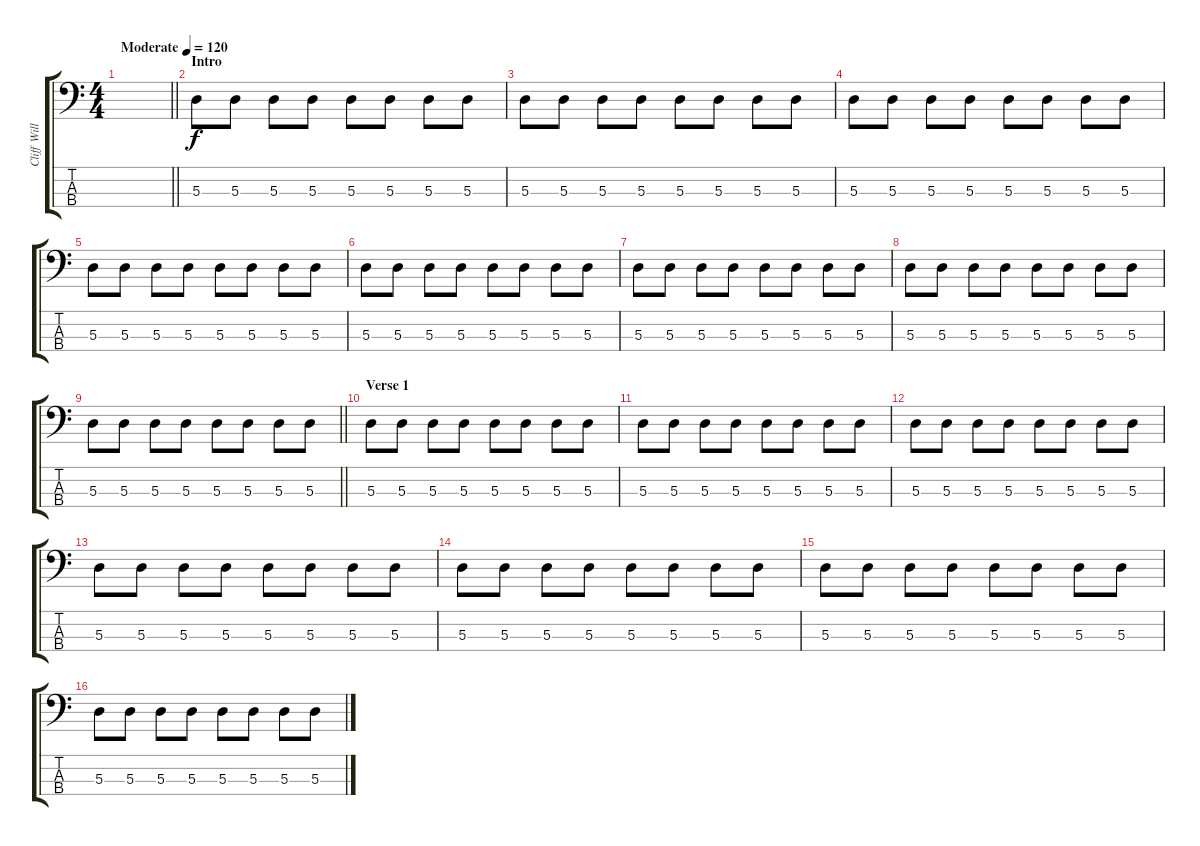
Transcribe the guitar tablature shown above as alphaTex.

\track ("Cliff Williams" "Cliff Will") {instrument electricbassfinger}
\staff {score tabs}
\tuning (G2 D2 A1 E1) {hide}
\ts (4 4)
\tempo (120 "Moderate")
\clef f4
\barLineRight lightlight
\ks c
|
\section ("" "Intro")
5.3.8 5.3.8 5.3.8 5.3.8 5.3.8 5.3.8 5.3.8 5.3.8 |
5.3.8 5.3.8 5.3.8 5.3.8 5.3.8 5.3.8 5.3.8 5.3.8 |
5.3.8 5.3.8 5.3.8 5.3.8 5.3.8 5.3.8 5.3.8 5.3.8 |
5.3.8 5.3.8 5.3.8 5.3.8 5.3.8 5.3.8 5.3.8 5.3.8 |
5.3.8 5.3.8 5.3.8 5.3.8 5.3.8 5.3.8 5.3.8 5.3.8 |
5.3.8 5.3.8 5.3.8 5.3.8 5.3.8 5.3.8 5.3.8 5.3.8 |
5.3.8 5.3.8 5.3.8 5.3.8 5.3.8 5.3.8 5.3.8 5.3.8 |
\barLineRight lightlight
5.3.8 5.3.8 5.3.8 5.3.8 5.3.8 5.3.8 5.3.8 5.3.8 |
\section ("" "Verse 1")
5.3.8 5.3.8 5.3.8 5.3.8 5.3.8 5.3.8 5.3.8 5.3.8 |
5.3.8 5.3.8 5.3.8 5.3.8 5.3.8 5.3.8 5.3.8 5.3.8 |
5.3.8 5.3.8 5.3.8 5.3.8 5.3.8 5.3.8 5.3.8 5.3.8 |
5.3.8 5.3.8 5.3.8 5.3.8 5.3.8 5.3.8 5.3.8 5.3.8 |
5.3.8 5.3.8 5.3.8 5.3.8 5.3.8 5.3.8 5.3.8 5.3.8 |
5.3.8 5.3.8 5.3.8 5.3.8 5.3.8 5.3.8 5.3.8 5.3.8 |
5.3.8 5.3.8 5.3.8 5.3.8 5.3.8 5.3.8 5.3.8 5.3.8
